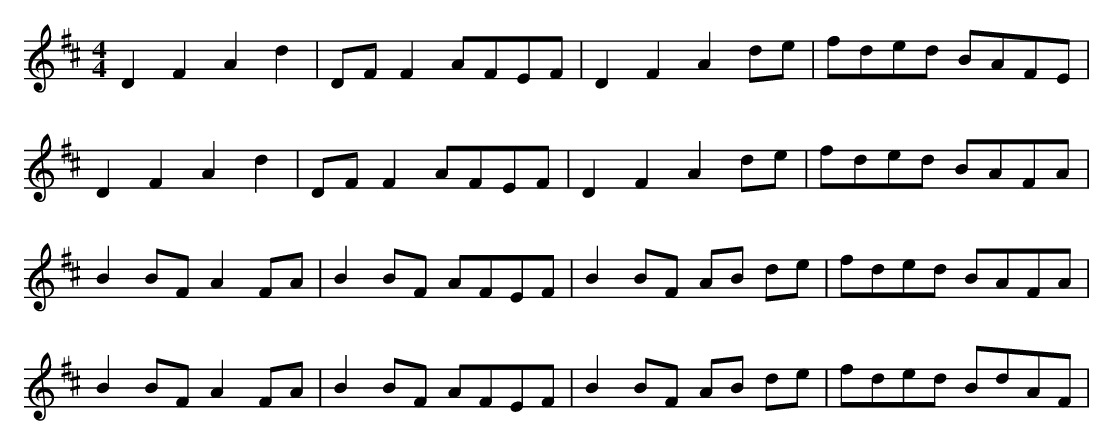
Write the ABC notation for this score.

X:1
M:4/4
K:D
D2 F2 A2 d2|DF F2 AFEF|D2 F2 A2 de|fded BAFE|
D2 F2 A2 d2|DF F2 AFEF|D2 F2 A2 de|fded BAFA|
B2 BF A2 FA|B2 BF AFEF|B2 BF AB de|fded BAFA|
B2 BF A2 FA|B2 BF AFEF|B2 BF AB de|fded BdAF|
